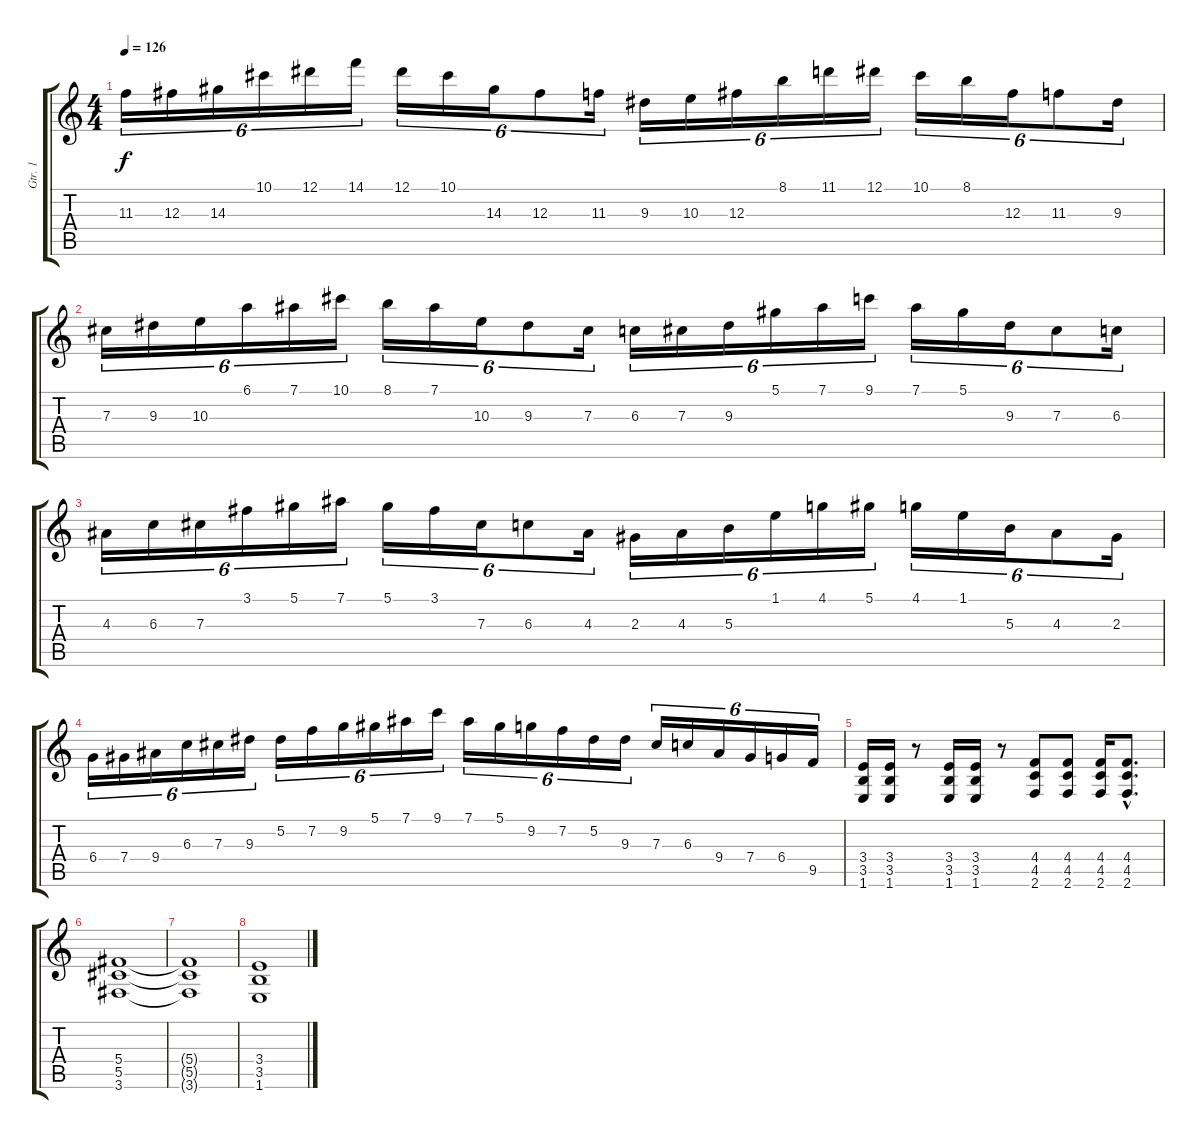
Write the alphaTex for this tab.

\track ("Gtr. 1" "Gtr. 1") {instrument distortionguitar}
\staff {score tabs}
\tuning (Eb4 Bb3 Gb3 Db3 Ab2 Eb2) {hide}
\ts (4 4)
\tempo 126
\clef g2
\ks c
11.3.16{tu (6 4) dy f} 12.3.16{tu (6 4)} 14.3.16{tu (6 4)} 10.1.16{tu (6 4)} 12.1.16{tu (6 4)} 14.1.16{tu (6 4)} 12.1.16{tu (6 4)} 10.1.16{tu (6 4)} 14.3.16{tu (6 4)} 12.3.8{tu (6 4)} 11.3.16{tu (6 4)} 9.3.16{tu (6 4)} 10.3.16{tu (6 4)} 12.3.16{tu (6 4)} 8.1.16{tu (6 4)} 11.1.16{tu (6 4)} 12.1.16{tu (6 4)} 10.1.16{tu (6 4)} 8.1.16{tu (6 4)} 12.3.16{tu (6 4)} 11.3.8{tu (6 4)} 9.3.16{tu (6 4)} |
7.3.16{tu (6 4)} 9.3.16{tu (6 4)} 10.3.16{tu (6 4)} 6.1.16{tu (6 4)} 7.1.16{tu (6 4)} 10.1.16{tu (6 4)} 8.1.16{tu (6 4)} 7.1.16{tu (6 4)} 10.3.16{tu (6 4)} 9.3.8{tu (6 4)} 7.3.16{tu (6 4)} 6.3.16{tu (6 4)} 7.3.16{tu (6 4)} 9.3.16{tu (6 4)} 5.1.16{tu (6 4)} 7.1.16{tu (6 4)} 9.1.16{tu (6 4)} 7.1.16{tu (6 4)} 5.1.16{tu (6 4)} 9.3.16{tu (6 4)} 7.3.8{tu (6 4)} 6.3.16{tu (6 4)} |
4.3.16{tu (6 4)} 6.3.16{tu (6 4)} 7.3.16{tu (6 4)} 3.1.16{tu (6 4)} 5.1.16{tu (6 4)} 7.1.16{tu (6 4)} 5.1.16{tu (6 4)} 3.1.16{tu (6 4)} 7.3.16{tu (6 4)} 6.3.8{tu (6 4)} 4.3.16{tu (6 4)} 2.3.16{tu (6 4)} 4.3.16{tu (6 4)} 5.3.16{tu (6 4)} 1.1.16{tu (6 4)} 4.1.16{tu (6 4)} 5.1.16{tu (6 4)} 4.1.16{tu (6 4)} 1.1.16{tu (6 4)} 5.3.16{tu (6 4)} 4.3.8{tu (6 4)} 2.3.16{tu (6 4)} |
6.4.16{tu (6 4)} 7.4.16{tu (6 4)} 9.4.16{tu (6 4)} 6.3.16{tu (6 4)} 7.3.16{tu (6 4)} 9.3.16{tu (6 4)} 5.2.16{tu (6 4)} 7.2.16{tu (6 4)} 9.2.16{tu (6 4)} 5.1.16{tu (6 4)} 7.1.16{tu (6 4)} 9.1.16{tu (6 4)} 7.1.16{tu (6 4)} 5.1.16{tu (6 4)} 9.2.16{tu (6 4)} 7.2.16{tu (6 4)} 5.2.16{tu (6 4)} 9.3.16{tu (6 4)} 7.3.16{tu (6 4)} 6.3.16{tu (6 4)} 9.4.16{tu (6 4)} 7.4.16{tu (6 4)} 6.4.16{tu (6 4)} 9.5.16{tu (6 4)} |
(3.4 3.5 1.6).16{volume 13} (3.4 3.5 1.6).16 r.8 (3.4 3.5 1.6).16 (3.4 3.5 1.6).16 r.8 (4.4 4.5 2.6).8 (4.4 4.5 2.6).8 (4.4 4.5 2.6).16 (4.4{hac} 4.5{hac} 2.6{hac}).8{d} |
(5.4 5.5 3.6).1 |
(5.4{t} 5.5{t} 3.6{t}).1 |
(3.4 3.5 1.6).1
